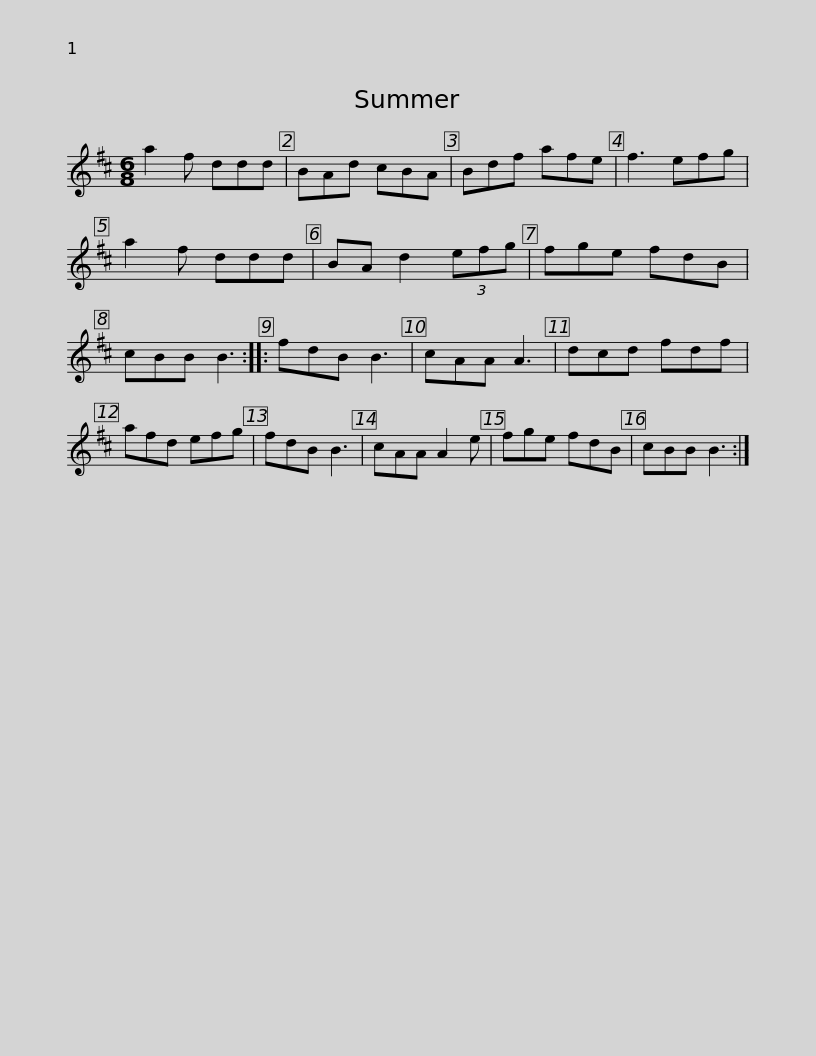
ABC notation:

X:1
L:1/8
M:6/8
I:linebreak $
K:D
V:1 treble
V:1
 a2 f ddd | BAd cBA | Bdf afe | f3 efg | a2 f ddd | %5
 BA d2 (3efg | fge fdB | cBB B3 ::$ fdB B3 | cAA A3 | %10
 dcd fdf | afd efg | fdB B3 | cAA A2 e | fge fdB | %15
 cBB B3 :| %16
